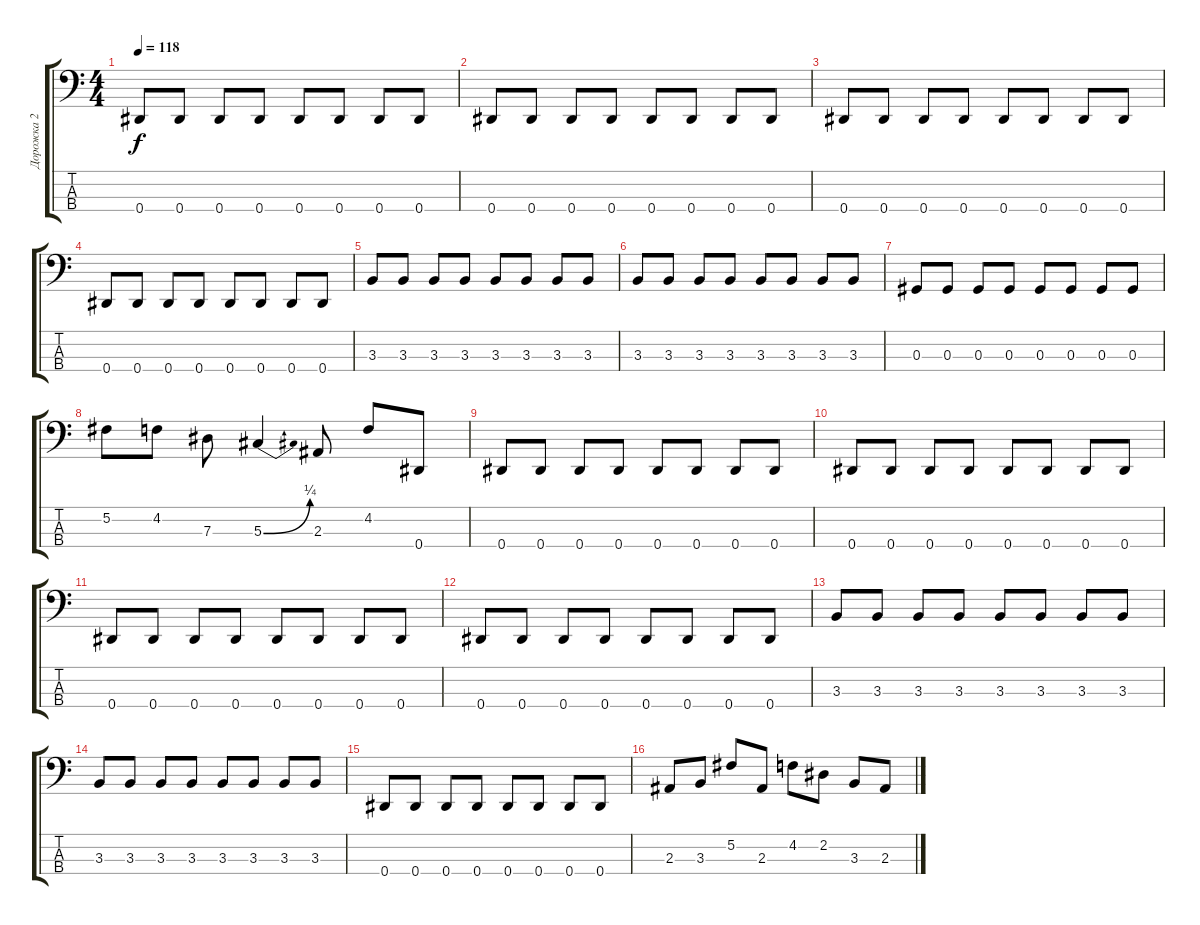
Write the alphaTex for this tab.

\track ("Дорожка 2" "Дорожка 2") {instrument electricbassfinger}
\staff {score tabs}
\tuning (Gb2 Db2 Ab1 Eb1) {hide}
\ts (4 4)
\tempo 118
\clef f4
\ks c
0.4.8{dy f} 0.4.8 0.4.8 0.4.8 0.4.8 0.4.8 0.4.8 0.4.8 |
0.4.8 0.4.8 0.4.8 0.4.8 0.4.8 0.4.8 0.4.8 0.4.8 |
0.4.8 0.4.8 0.4.8 0.4.8 0.4.8 0.4.8 0.4.8 0.4.8 |
0.4.8 0.4.8 0.4.8 0.4.8 0.4.8 0.4.8 0.4.8 0.4.8 |
3.3.8 3.3.8 3.3.8 3.3.8 3.3.8 3.3.8 3.3.8 3.3.8 |
3.3.8 3.3.8 3.3.8 3.3.8 3.3.8 3.3.8 3.3.8 3.3.8 |
0.3.8 0.3.8 0.3.8 0.3.8 0.3.8 0.3.8 0.3.8 0.3.8 |
5.2.8 4.2.8 7.3.8 5.3{be (bend 0 0 60 1)}.4 2.3.8 4.2.8 0.4.8 |
0.4.8 0.4.8 0.4.8 0.4.8 0.4.8 0.4.8 0.4.8 0.4.8 |
0.4.8 0.4.8 0.4.8 0.4.8 0.4.8 0.4.8 0.4.8 0.4.8 |
0.4.8 0.4.8 0.4.8 0.4.8 0.4.8 0.4.8 0.4.8 0.4.8 |
0.4.8 0.4.8 0.4.8 0.4.8 0.4.8 0.4.8 0.4.8 0.4.8 |
3.3.8 3.3.8 3.3.8 3.3.8 3.3.8 3.3.8 3.3.8 3.3.8 |
3.3.8 3.3.8 3.3.8 3.3.8 3.3.8 3.3.8 3.3.8 3.3.8 |
0.4.8 0.4.8 0.4.8 0.4.8 0.4.8 0.4.8 0.4.8 0.4.8 |
2.3.8 3.3.8 5.2.8 2.3.8 4.2.8 2.2.8 3.3.8 2.3.8
